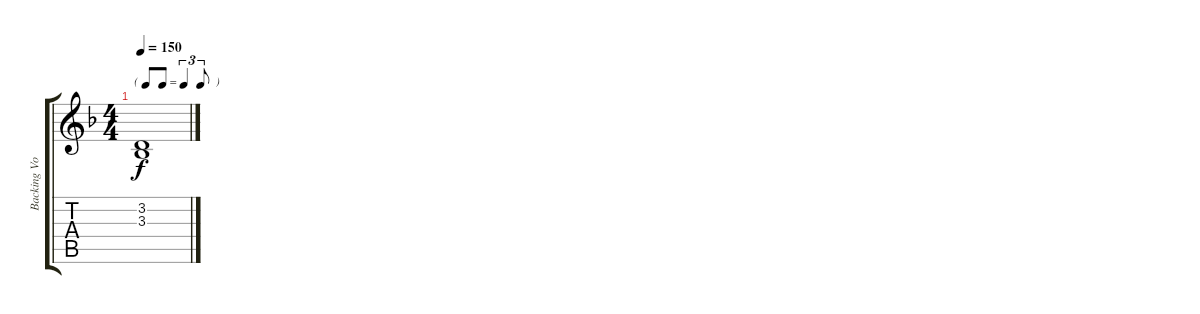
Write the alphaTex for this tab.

\track ("Backing Vocals" "Backing Vo") {instrument choiraahs}
\staff {score tabs}
\tuning (E4 B3 G3 D3 A2 E2) {hide}
\ts (4 4)
\tf triplet8th
\tempo 150
\clef g2
\ks f
(3.2 3.3).1{dy f}
